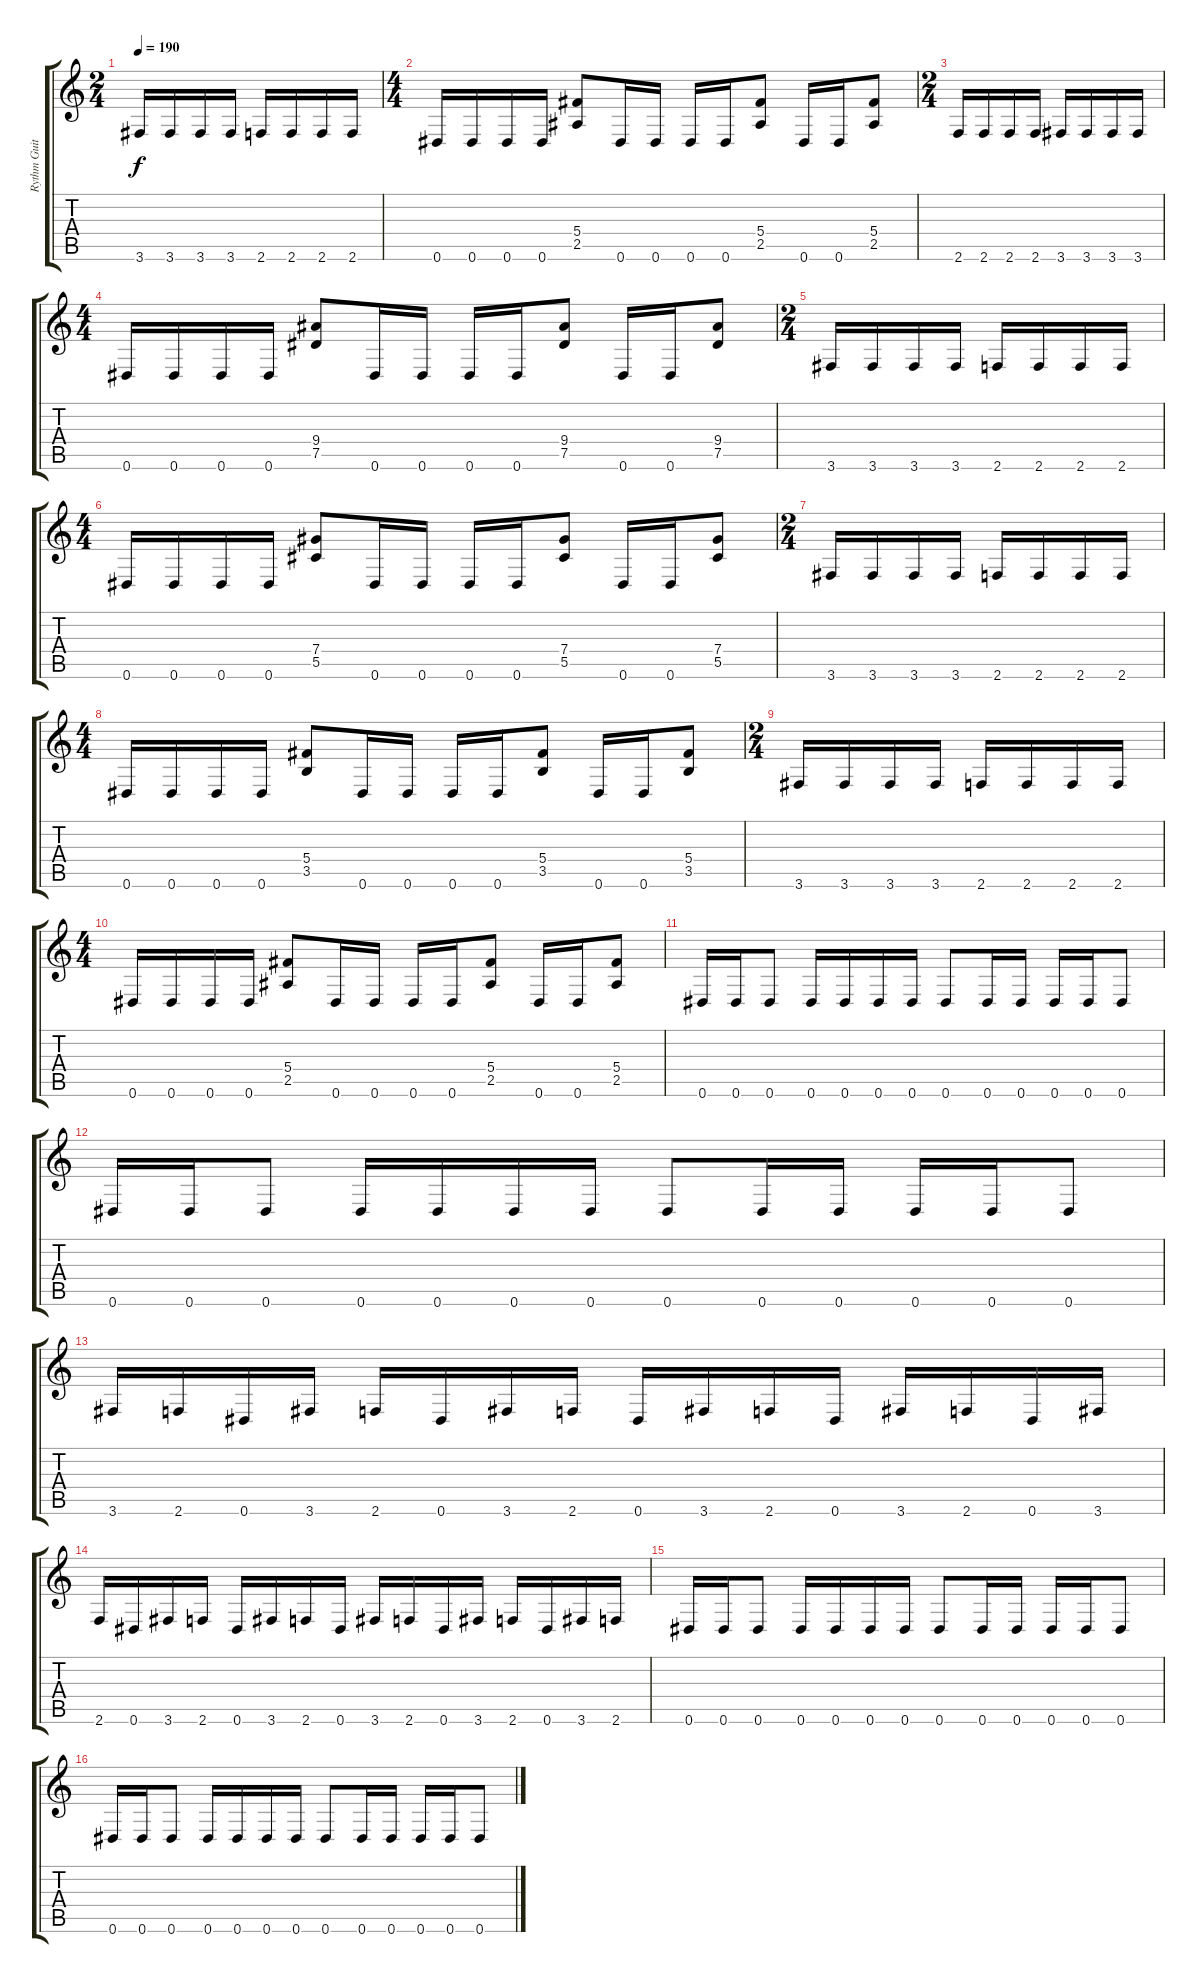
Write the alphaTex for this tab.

\track ("Rythm Guitar" "Rythm Guit") {instrument distortionguitar}
\staff {score tabs}
\tuning (Eb4 Bb3 Gb3 Db3 Ab2 Eb2) {hide}
\ts (2 4)
\tempo 190
\clef g2
\ks c
3.6.16{dy f} 3.6.16 3.6.16 3.6.16 2.6.16 2.6.16 2.6.16 2.6.16 |
\ts (4 4)
0.6.16 0.6.16 0.6.16 0.6.16 (5.4 2.5).8 0.6.16 0.6.16 0.6.16 0.6.16 (5.4 2.5).8 0.6.16 0.6.16 (5.4 2.5).8 |
\ts (2 4)
2.6.16 2.6.16 2.6.16 2.6.16 3.6.16 3.6.16 3.6.16 3.6.16 |
\ts (4 4)
0.6.16 0.6.16 0.6.16 0.6.16 (9.4 7.5).8 0.6.16 0.6.16 0.6.16 0.6.16 (9.4 7.5).8 0.6.16 0.6.16 (9.4 7.5).8 |
\ts (2 4)
3.6.16 3.6.16 3.6.16 3.6.16 2.6.16 2.6.16 2.6.16 2.6.16 |
\ts (4 4)
0.6.16 0.6.16 0.6.16 0.6.16 (7.4 5.5).8 0.6.16 0.6.16 0.6.16 0.6.16 (7.4 5.5).8 0.6.16 0.6.16 (7.4 5.5).8 |
\ts (2 4)
3.6.16 3.6.16 3.6.16 3.6.16 2.6.16 2.6.16 2.6.16 2.6.16 |
\ts (4 4)
0.6.16 0.6.16 0.6.16 0.6.16 (5.4 3.5).8 0.6.16 0.6.16 0.6.16 0.6.16 (5.4 3.5).8 0.6.16 0.6.16 (5.4 3.5).8 |
\ts (2 4)
3.6.16 3.6.16 3.6.16 3.6.16 2.6.16 2.6.16 2.6.16 2.6.16 |
\ts (4 4)
0.6.16 0.6.16 0.6.16 0.6.16 (5.4 2.5).8 0.6.16 0.6.16 0.6.16 0.6.16 (5.4 2.5).8 0.6.16 0.6.16 (5.4 2.5).8 |
0.6.16 0.6.16 0.6.8 0.6.16 0.6.16 0.6.16 0.6.16 0.6.8 0.6.16 0.6.16 0.6.16 0.6.16 0.6.8 |
0.6.16 0.6.16 0.6.8 0.6.16 0.6.16 0.6.16 0.6.16 0.6.8 0.6.16 0.6.16 0.6.16 0.6.16 0.6.8 |
3.6.16 2.6.16 0.6.16 3.6.16 2.6.16 0.6.16 3.6.16 2.6.16 0.6.16 3.6.16 2.6.16 0.6.16 3.6.16 2.6.16 0.6.16 3.6.16 |
2.6.16 0.6.16 3.6.16 2.6.16 0.6.16 3.6.16 2.6.16 0.6.16 3.6.16 2.6.16 0.6.16 3.6.16 2.6.16 0.6.16 3.6.16 2.6.16 |
0.6.16 0.6.16 0.6.8 0.6.16 0.6.16 0.6.16 0.6.16 0.6.8 0.6.16 0.6.16 0.6.16 0.6.16 0.6.8 |
0.6.16 0.6.16 0.6.8 0.6.16 0.6.16 0.6.16 0.6.16 0.6.8 0.6.16 0.6.16 0.6.16 0.6.16 0.6.8
